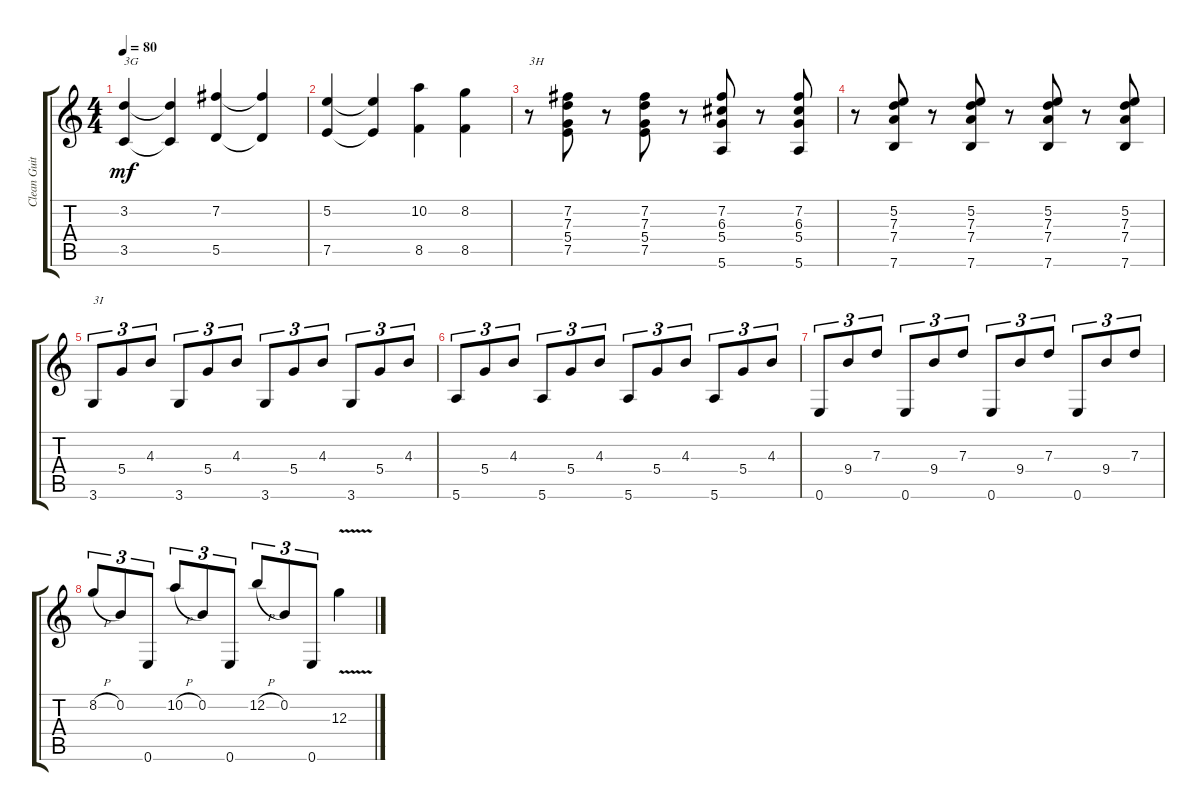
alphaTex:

\track ("Clean Guitar" "Clean Guit") {instrument electricguitarclean}
\staff {score tabs}
\tuning (E4 B3 G3 D3 A2 E2) {hide}
\ts (4 4)
\tempo 80
\clef g2
\ks c
(3.2 3.5).4{txt "3G" dy mf} (3.2{t} 3.5{t}).4 (7.2 5.5).4 (7.2{t} 5.5{t}).4 |
(5.2 7.5).4 (5.2{t} 7.5{t}).4 (10.2 8.5).4 (8.2 8.5).4 |
r.8{txt "3H"} (7.2 7.3 5.4 7.5).8 r.8 (7.2 7.3 5.4 7.5).8 r.8 (7.2 6.3 5.4 5.6).8 r.8 (7.2 6.3 5.4 5.6).8 |
r.8 (5.2 7.3 7.4 7.6).8 r.8 (5.2 7.3 7.4 7.6).8 r.8 (5.2 7.3 7.4 7.6).8 r.8 (5.2 7.3 7.4 7.6).8 |
3.6.8{tu (3 2) txt "3I"} 5.4.8{tu (3 2)} 4.3.8{tu (3 2)} 3.6.8{tu (3 2)} 5.4.8{tu (3 2)} 4.3.8{tu (3 2)} 3.6.8{tu (3 2)} 5.4.8{tu (3 2)} 4.3.8{tu (3 2)} 3.6.8{tu (3 2)} 5.4.8{tu (3 2)} 4.3.8{tu (3 2)} |
5.6.8{tu (3 2)} 5.4.8{tu (3 2)} 4.3.8{tu (3 2)} 5.6.8{tu (3 2)} 5.4.8{tu (3 2)} 4.3.8{tu (3 2)} 5.6.8{tu (3 2)} 5.4.8{tu (3 2)} 4.3.8{tu (3 2)} 5.6.8{tu (3 2)} 5.4.8{tu (3 2)} 4.3.8{tu (3 2)} |
0.6.8{tu (3 2)} 9.4.8{tu (3 2)} 7.3.8{tu (3 2)} 0.6.8{tu (3 2)} 9.4.8{tu (3 2)} 7.3.8{tu (3 2)} 0.6.8{tu (3 2)} 9.4.8{tu (3 2)} 7.3.8{tu (3 2)} 0.6.8{tu (3 2)} 9.4.8{tu (3 2)} 7.3.8{tu (3 2)} |
8.2{h}.8{tu (3 2)} 0.2.8{tu (3 2)} 0.6.8{tu (3 2)} 10.2{h}.8{tu (3 2)} 0.2.8{tu (3 2)} 0.6.8{tu (3 2)} 12.2{h}.8{tu (3 2)} 0.2.8{tu (3 2)} 0.6.8{tu (3 2)} 12.3{v}.4
